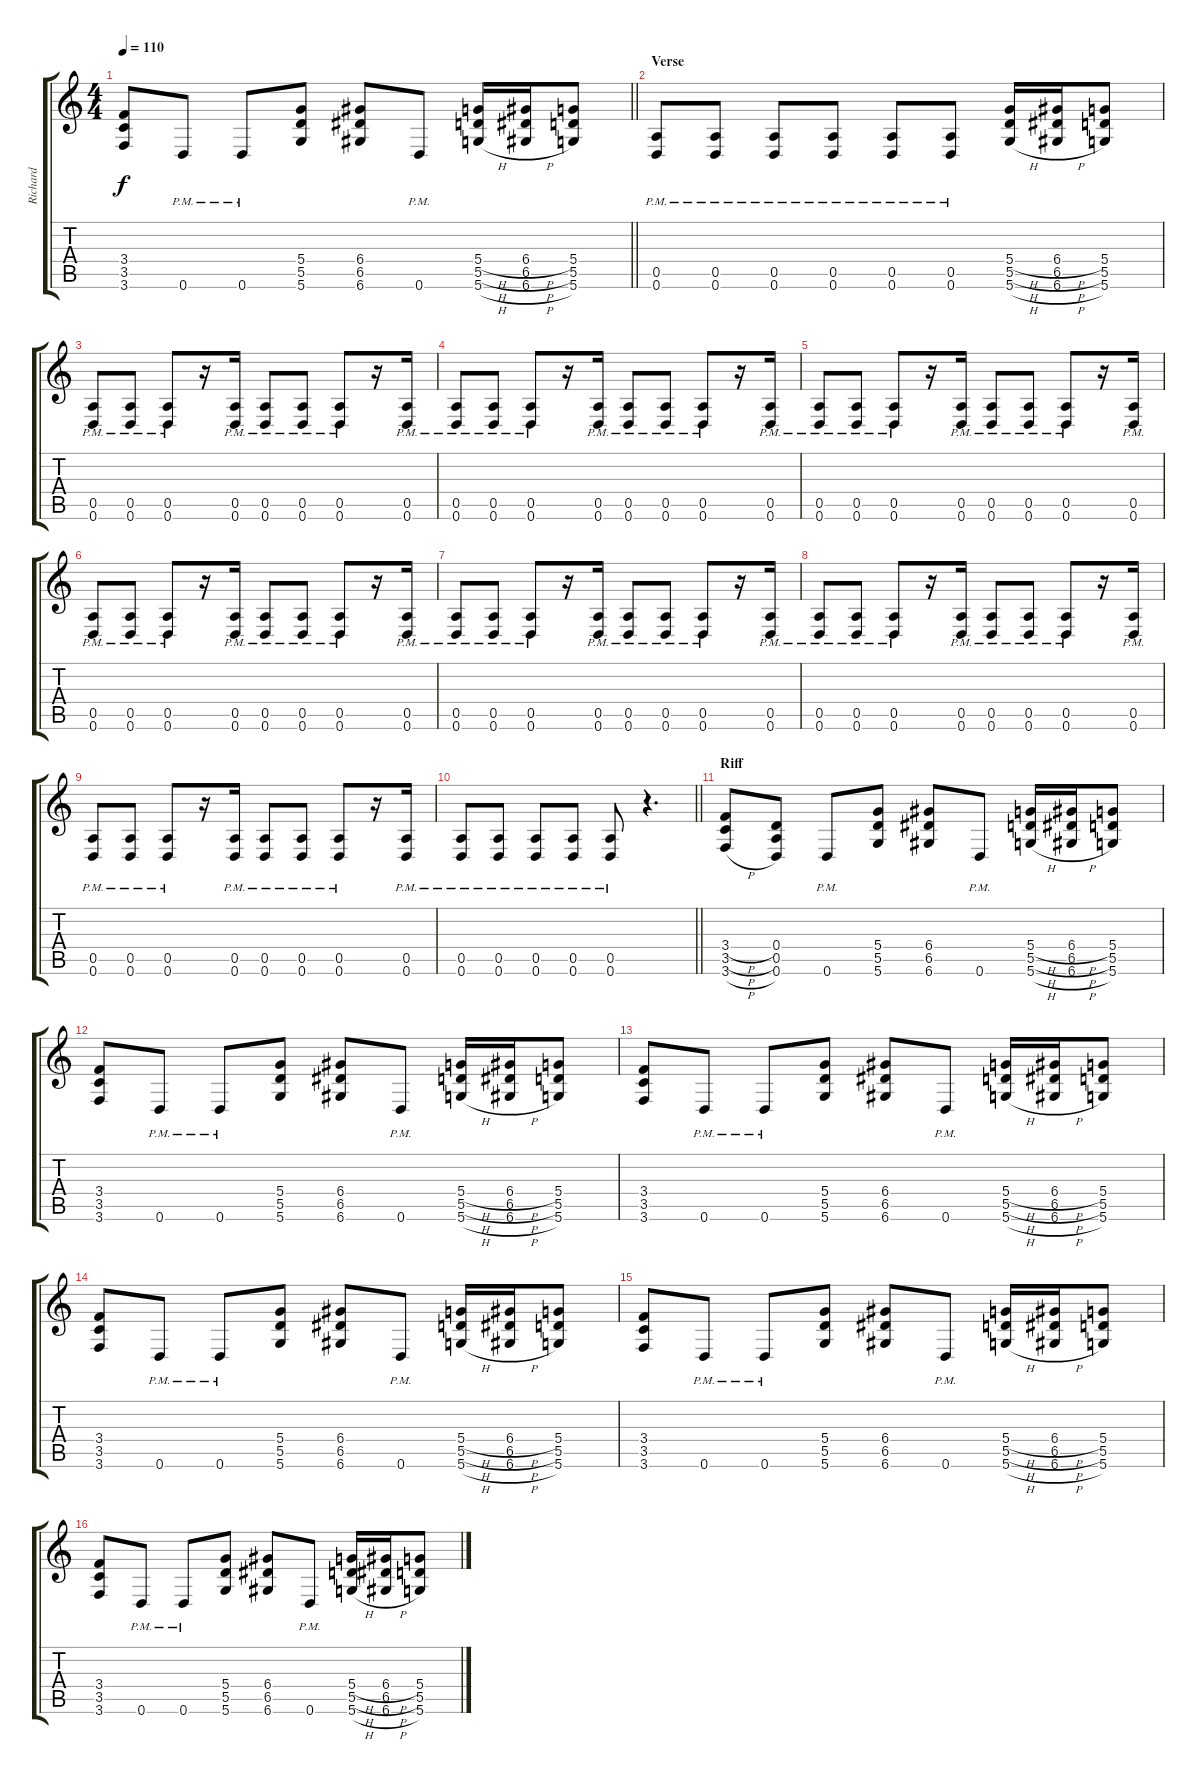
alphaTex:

\track ("Richard" "Richard") {instrument distortionguitar}
\staff {score tabs}
\tuning (E4 B3 G3 D3 A2 D2) {hide}
\ts (4 4)
\tempo 110
\clef g2
\barLineRight lightlight
\ks c
(3.4 3.5 3.6).8{dy f} 0.6{pm}.8 0.6{pm}.8 (5.4 5.5 5.6).8 (6.4 6.5 6.6).8 0.6{pm}.8 (5.4{h} 5.5{h} 5.6{h}).16 (6.4{h} 6.5{h} 6.6{h}).16 (5.4 5.5 5.6).8 |
\section ("" "Verse")
(0.5{pm} 0.6{pm}).8 (0.5{pm} 0.6{pm}).8 (0.5{pm} 0.6{pm}).8 (0.5{pm} 0.6{pm}).8 (0.5{pm} 0.6{pm}).8 (0.5{pm} 0.6{pm}).8 (5.4{h} 5.5{h} 5.6{h}).16 (6.4{h} 6.5{h} 6.6{h}).16 (5.4 5.5 5.6).8 |
(0.5{pm} 0.6{pm}).8 (0.5{pm} 0.6{pm}).8 (0.5{pm} 0.6{pm}).8 r.16 (0.5{pm} 0.6{pm}).16 (0.5{pm} 0.6{pm}).8 (0.5{pm} 0.6{pm}).8 (0.5{pm} 0.6{pm}).8 r.16 (0.5{pm} 0.6{pm}).16 |
(0.5{pm} 0.6{pm}).8 (0.5{pm} 0.6{pm}).8 (0.5{pm} 0.6{pm}).8 r.16 (0.5{pm} 0.6{pm}).16 (0.5{pm} 0.6{pm}).8 (0.5{pm} 0.6{pm}).8 (0.5{pm} 0.6{pm}).8 r.16 (0.5{pm} 0.6{pm}).16 |
(0.5{pm} 0.6{pm}).8 (0.5{pm} 0.6{pm}).8 (0.5{pm} 0.6{pm}).8 r.16 (0.5{pm} 0.6{pm}).16 (0.5{pm} 0.6{pm}).8 (0.5{pm} 0.6{pm}).8 (0.5{pm} 0.6{pm}).8 r.16 (0.5{pm} 0.6{pm}).16 |
(0.5{pm} 0.6{pm}).8 (0.5{pm} 0.6{pm}).8 (0.5{pm} 0.6{pm}).8 r.16 (0.5{pm} 0.6{pm}).16 (0.5{pm} 0.6{pm}).8 (0.5{pm} 0.6{pm}).8 (0.5{pm} 0.6{pm}).8 r.16 (0.5{pm} 0.6{pm}).16 |
(0.5{pm} 0.6{pm}).8 (0.5{pm} 0.6{pm}).8 (0.5{pm} 0.6{pm}).8 r.16 (0.5{pm} 0.6{pm}).16 (0.5{pm} 0.6{pm}).8 (0.5{pm} 0.6{pm}).8 (0.5{pm} 0.6{pm}).8 r.16 (0.5{pm} 0.6{pm}).16 |
(0.5{pm} 0.6{pm}).8 (0.5{pm} 0.6{pm}).8 (0.5{pm} 0.6{pm}).8 r.16 (0.5{pm} 0.6{pm}).16 (0.5{pm} 0.6{pm}).8 (0.5{pm} 0.6{pm}).8 (0.5{pm} 0.6{pm}).8 r.16 (0.5{pm} 0.6{pm}).16 |
(0.5{pm} 0.6{pm}).8 (0.5{pm} 0.6{pm}).8 (0.5{pm} 0.6{pm}).8 r.16 (0.5{pm} 0.6{pm}).16 (0.5{pm} 0.6{pm}).8 (0.5{pm} 0.6{pm}).8 (0.5{pm} 0.6{pm}).8 r.16 (0.5{pm} 0.6{pm}).16 |
\barLineRight lightlight
(0.5{pm} 0.6{pm}).8 (0.5{pm} 0.6{pm}).8 (0.5{pm} 0.6{pm}).8 (0.5{pm} 0.6{pm}).8 (0.5{pm} 0.6{pm}).8 r.4{d} |
\section ("" "Riff")
(3.4{h} 3.5{h} 3.6{h}).8 (0.4 0.5 0.6).8 0.6{pm}.8 (5.4 5.5 5.6).8 (6.4 6.5 6.6).8 0.6{pm}.8 (5.4{h} 5.5{h} 5.6{h}).16 (6.4{h} 6.5{h} 6.6{h}).16 (5.4 5.5 5.6).8 |
(3.4 3.5 3.6).8 0.6{pm}.8 0.6{pm}.8 (5.4 5.5 5.6).8 (6.4 6.5 6.6).8 0.6{pm}.8 (5.4{h} 5.5{h} 5.6{h}).16 (6.4{h} 6.5{h} 6.6{h}).16 (5.4 5.5 5.6).8 |
(3.4 3.5 3.6).8 0.6{pm}.8 0.6{pm}.8 (5.4 5.5 5.6).8 (6.4 6.5 6.6).8 0.6{pm}.8 (5.4{h} 5.5{h} 5.6{h}).16 (6.4{h} 6.5{h} 6.6{h}).16 (5.4 5.5 5.6).8 |
(3.4 3.5 3.6).8 0.6{pm}.8 0.6{pm}.8 (5.4 5.5 5.6).8 (6.4 6.5 6.6).8 0.6{pm}.8 (5.4{h} 5.5{h} 5.6{h}).16 (6.4{h} 6.5{h} 6.6{h}).16 (5.4 5.5 5.6).8 |
(3.4 3.5 3.6).8 0.6{pm}.8 0.6{pm}.8 (5.4 5.5 5.6).8 (6.4 6.5 6.6).8 0.6{pm}.8 (5.4{h} 5.5{h} 5.6{h}).16 (6.4{h} 6.5{h} 6.6{h}).16 (5.4 5.5 5.6).8 |
(3.4 3.5 3.6).8 0.6{pm}.8 0.6{pm}.8 (5.4 5.5 5.6).8 (6.4 6.5 6.6).8 0.6{pm}.8 (5.4{h} 5.5{h} 5.6{h}).16 (6.4{h} 6.5{h} 6.6{h}).16 (5.4 5.5 5.6).8
